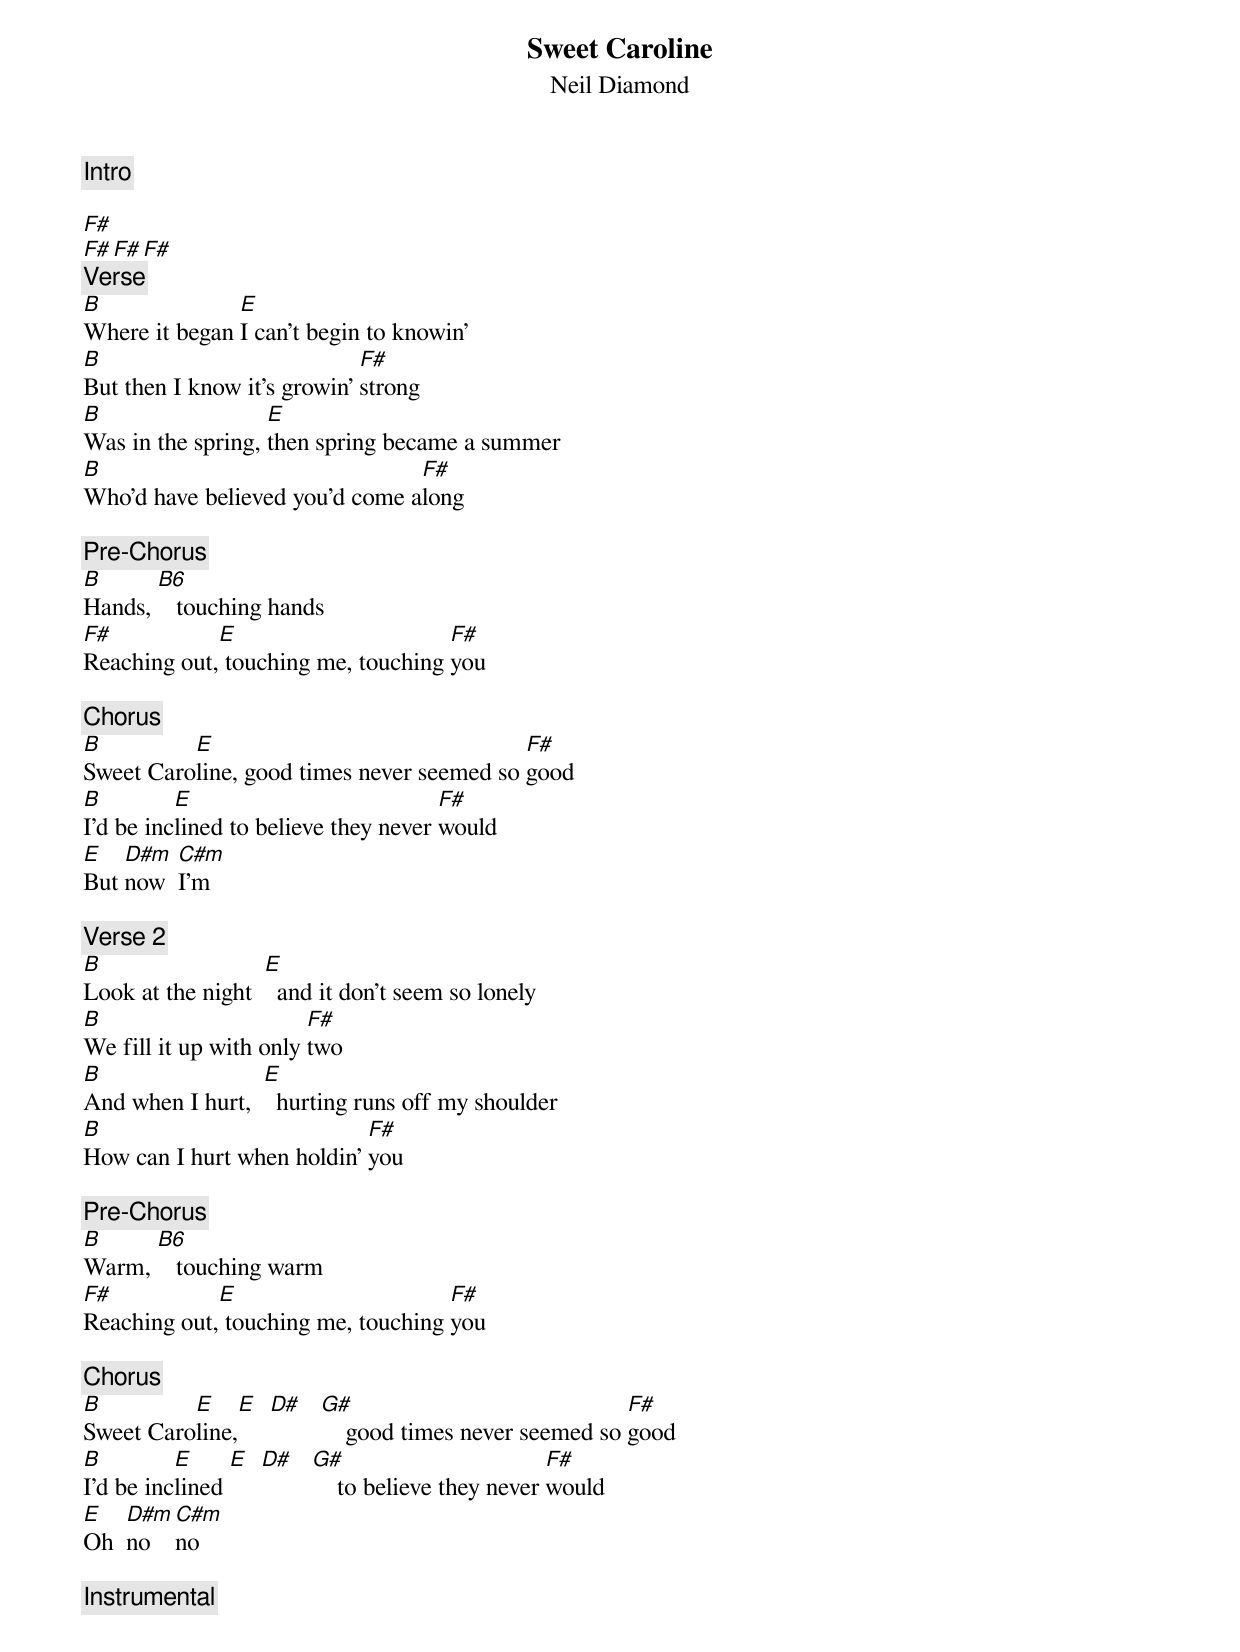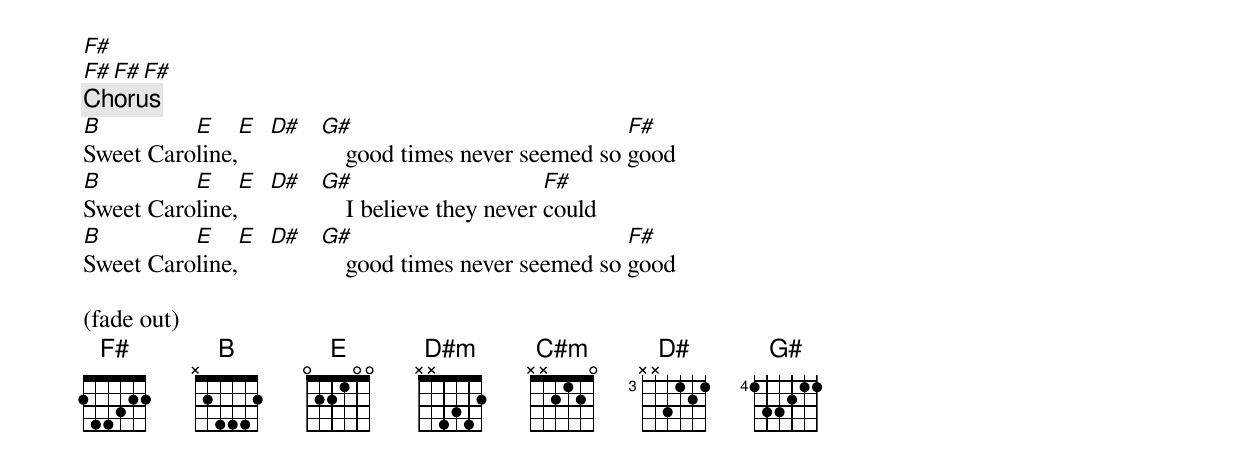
{t: Sweet Caroline}
{st: Neil Diamond}


{c: Intro}

[F#]
[F#][F#][F#]
{c: Verse}
[B]Where it began [E]I can't begin to knowin'
[B]But then I know it's growin' [F#]strong
[B]Was in the spring, [E]then spring became a summer
[B]Who'd have believed you'd come a[F#]long

{c: Pre-Chorus}
[B]Hands, [B6]   touching hands
[F#]Reaching out,[E] touching me, touching [F#]you

{c: Chorus}
[B]Sweet Caro[E]line, good times never seemed so [F#]good
[B]I'd be inc[E]lined to believe they never [F#]would
[E]But [D#m]now  [C#m]I'm

{c: Verse 2}
[B]Look at the night  [E]  and it don't seem so lonely
[B]We fill it up with only [F#]two
[B]And when I hurt,  [E]  hurting runs off my shoulder
[B]How can I hurt when holdin' [F#]you

{c: Pre-Chorus}
[B]Warm, [B6]   touching warm
[F#]Reaching out,[E] touching me, touching [F#]you

{c: Chorus}
[B]Sweet Caro[E]line,[E]  [D#]   [G#]    good times never seemed so [F#]good
[B]I'd be inc[E]lined [E]  [D#]   [G#]    to believe they never [F#]would
[E]Oh  [D#m]no   [C#m]no

{c: Instrumental}

[F#]
[F#][F#][F#]
{c: Chorus}
[B]Sweet Caro[E]line,[E]  [D#]   [G#]    good times never seemed so [F#]good
[B]Sweet Caro[E]line,[E]  [D#]   [G#]    I believe they never [F#]could
[B]Sweet Caro[E]line,[E]  [D#]   [G#]    good times never seemed so [F#]good

(fade out)
